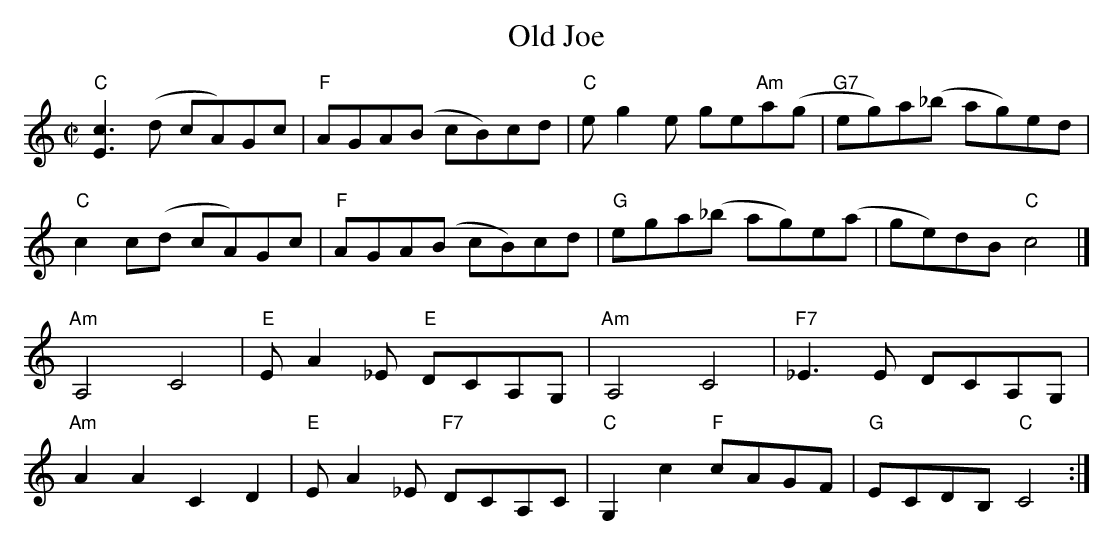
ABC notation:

X:1
T:Old Joe
M:C|
L:1/8
K:C
"C"[E3c3](d cA)Gc|"F"AGA(B cB)cd|"C" eg2e ge"Am"a(g |"G7"eg)a(_b ag)ed|!
"C"c2 c(d cA)Gc|"F"AGA(B cB)cd|"G" ega(_b ag)e(a|ge)dB "C"c4|]!
"Am"A,4 C4|"E"EA2_E "E"DCA,G,|"Am"A,4C4|"F7"_E3E DCA,G,|!
"Am"A2,A2,C2D2|"E"EA2_E "F7"DCA,C|"C"G,2c2"F"cAGF|"G"ECDB,"C"C4:|]!
